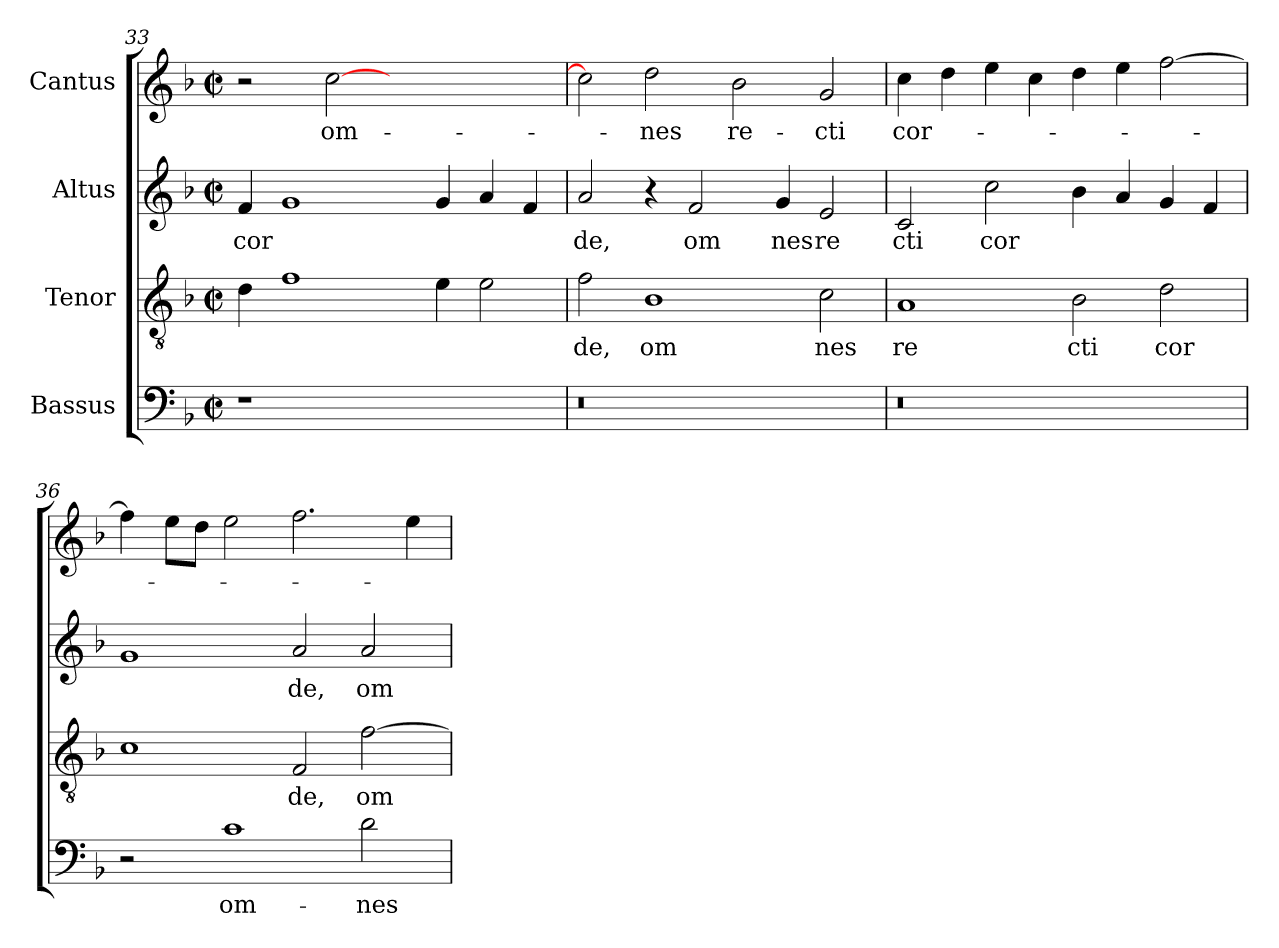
**kern	**text	**kern	**text	**kern	**text	**kern	**text
*part4	*part4	*part3	*part3	*part2	*part2	*part1	*part1
*staff4	*staff4	*staff3	*staff3	*staff2	*staff2	*staff1	*staff1
*I"Bassus	*	*I"Tenor	*	*I"Altus	*	*I"Cantus	*
*clefF4	*	*clefGv2	*	*clefG2	*	*clefG2	*
*k[b-]	*	*k[b-]	*	*k[b-]	*	*k[b-]	*
*F:	*	*F:	*	*F:	*	*F:	*
*M2/2	*	*M2/2	*	*M2/2	*	*M2/2	*
*met(c|)	*	*met(c|)	*	*met(c|)	*	*met(c|)	*
=33	=33	=33	=33	=33	=33	=33	=33
!	!	!	!	!	!LO:LY:b	!	!
1r	.	4d\	.	4f/	cor	2r	.
.	.	1f	.	1g	.	.	.
!	!	!	!	!	!	!	!LO:LY:b
.	.	.	.	.	.	[>2cc\	om-
1ryy	.	.	.	.	.	1ryy	.
.	.	4e\	.	4g/	.	.	.
.	.	2e\	.	4a/	.	.	.
.	.	.	.	4f/	.	.	.
=34	=34	=34	=34	=34	=34	=34	=34
!	!	!	!LO:LY:b:cj	!	!LO:LY:b:cj	!	!
0r	.	2f\	de,	2a/	de,	2cc\]	.
!	!	!	!LO:LY:b:cj	!	!	!	!LO:LY:b:cj
.	.	1B-	om	4r	.	2dd\	-nes
!	!	!	!	!	!LO:LY:b:cj	!	!
.	.	.	.	2f/	om	.	.
!	!	!	!	!	!	!	!LO:LY:b:cj
.	.	.	.	.	.	2b-\	re-
!	!	!	!	!	!LO:LY:b:cj	!	!
.	.	.	.	4g/	nes	.	.
!	!	!	!LO:LY:b:cj	!	!LO:LY:b:cj	!	!LO:LY:b:cj
.	.	2c\	nes	2e/	re	2g/	-cti
=35	=35	=35	=35	=35	=35	=35	=35
!	!	!	!LO:LY:b:cj	!	!LO:LY:b:cj	!	!LO:LY:b
0r	.	1A	re	2c/	cti	4cc\	cor-
.	.	.	.	.	.	4dd\	.
!	!	!	!	!	!LO:LY:b	!	!
.	.	.	.	2cc\	cor	4ee\	.
.	.	.	.	.	.	4cc\	.
!	!	!	!LO:LY:b:cj	!	!	!	!
.	.	2B-\	cti	4b-\	.	4dd\	.
.	.	.	.	4a/	.	4ee\	.
!	!	!	!LO:LY:b	!	!	!	!
.	.	2d\	cor	4g/	.	[>2ff\	.
.	.	.	.	4f/	.	.	.
=36	=36	=36	=36	=36	=36	=36	=36
2r	.	1c	.	1g	.	4ff\]	.
.	.	.	.	.	.	8ee\L	.
.	.	.	.	.	.	8dd\J	.
!	!LO:LY:b:cj	!	!	!	!	!	!
1c	om-	.	.	.	.	2ee\	.
!	!	!	!LO:LY:b:cj	!	!LO:LY:b:cj	!	!
.	.	2F/	de,	2a/	de,	2.ff\	.
!	!LO:LY:b:cj	!	!LO:LY:b	!	!LO:LY:b:cj	!	!
2d\	-nes	[>2f\	om	2a/	om	.	.
.	.	.	.	.	.	4ee\	.
=	=	=	=	=	=	=	=
*-	*-	*-	*-	*-	*-	*-	*-
